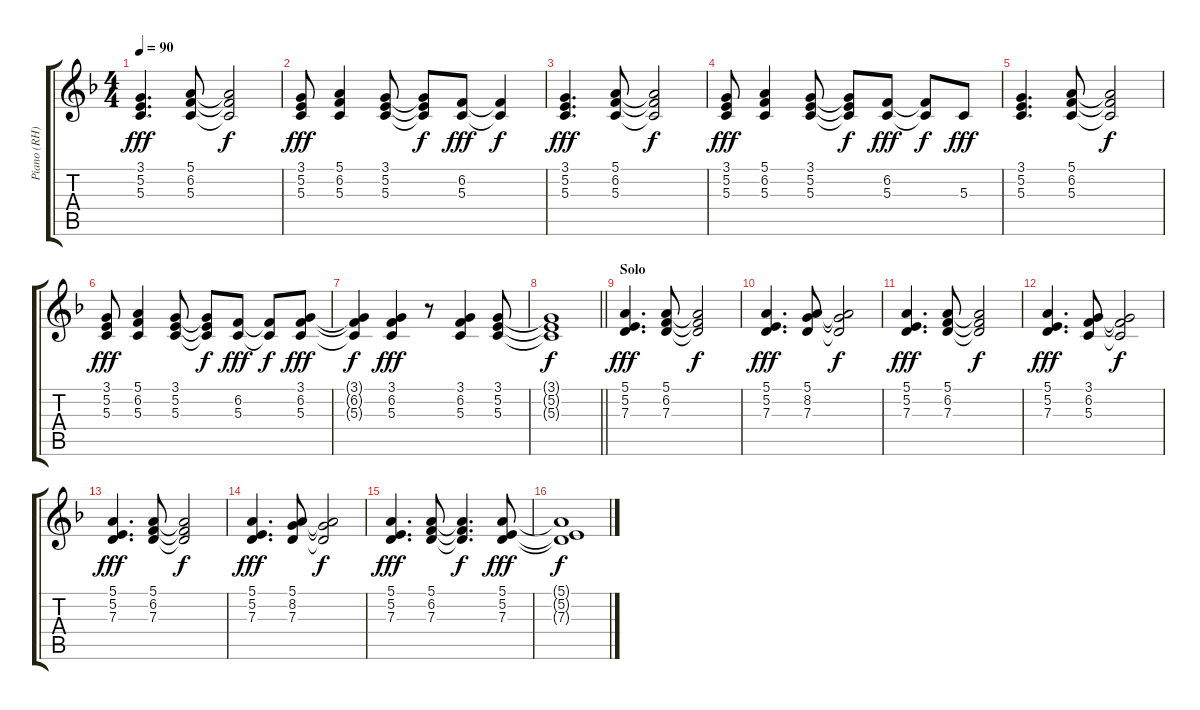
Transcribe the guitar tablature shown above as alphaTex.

\track ("Piano (RH)" "Piano (RH)") {instrument brightacousticpiano}
\staff {score tabs}
\tuning (E4 B3 G3 D3 A2 E2) {hide}
\ts (4 4)
\tempo 90
\clef g2
\ks f
(3.1 5.2 5.3).4{d dy fff} (5.1 6.2 5.3).8 (5.1{t} 6.2{t} 5.3{t}).2{dy f} |
(3.1 5.2 5.3).8{dy fff} (5.1 6.2 5.3).4 (3.1 5.2 5.3).8 (3.1{t} 5.2{t} 5.3{t}).8{dy f} (6.2 5.3).8{dy fff} (6.2{t} 5.3{t}).4{dy f} |
(3.1 5.2 5.3).4{d dy fff} (5.1 6.2 5.3).8 (5.1{t} 6.2{t} 5.3{t}).2{dy f} |
(3.1 5.2 5.3).8{dy fff} (5.1 6.2 5.3).4 (3.1 5.2 5.3).8 (3.1{t} 5.2{t} 5.3{t}).8{dy f} (6.2 5.3).8{dy fff} (6.2{t} 5.3{t}).8{dy f} 5.3.8{dy fff} |
(3.1 5.2 5.3).4{d} (5.1 6.2 5.3).8 (5.1{t} 6.2{t} 5.3{t}).2{dy f} |
(3.1 5.2 5.3).8{dy fff} (5.1 6.2 5.3).4 (3.1 5.2 5.3).8 (3.1{t} 5.2{t} 5.3{t}).8{dy f} (6.2 5.3).8{dy fff} (6.2{t} 5.3{t}).8{dy f} (3.1 6.2 5.3).8{dy fff} |
(3.1{t} 6.2{t} 5.3{t}).4{dy f} (3.1 6.2 5.3).4{dy fff} r.8 (3.1 6.2 5.3).4 (3.1 5.2 5.3).8 |
\barLineRight lightlight
(3.1{t} 5.2{t} 5.3{t}).1{dy f} |
\section ("" "Solo")
(5.1 5.2 7.3).4{d dy fff} (5.1 6.2 7.3).8 (5.1{t} 6.2{t} 7.3{t}).2{dy f} |
(5.1 5.2 7.3).4{d dy fff} (5.1 8.2 7.3).8 (5.1{t} 8.2{t} 7.3{t}).2{dy f} |
(5.1 5.2 7.3).4{d dy fff} (5.1 6.2 7.3).8 (5.1{t} 6.2{t} 7.3{t}).2{dy f} |
(5.1 5.2 7.3).4{d dy fff} (3.1 6.2 5.3).8 (3.1{t} 6.2{t} 5.3{t}).2{dy f} |
(5.1 5.2 7.3).4{d dy fff} (5.1 6.2 7.3).8 (5.1{t} 6.2{t} 7.3{t}).2{dy f} |
(5.1 5.2 7.3).4{d dy fff} (5.1 8.2 7.3).8 (5.1{t} 8.2{t} 7.3{t}).2{dy f} |
(5.1 5.2 7.3).4{d dy fff} (5.1 6.2 7.3).8 (5.1{t} 6.2{t} 7.3{t}).4{d dy f} (5.1 5.2 7.3).8{dy fff} |
(5.1{t} 5.2{t} 7.3{t}).1{dy f}
